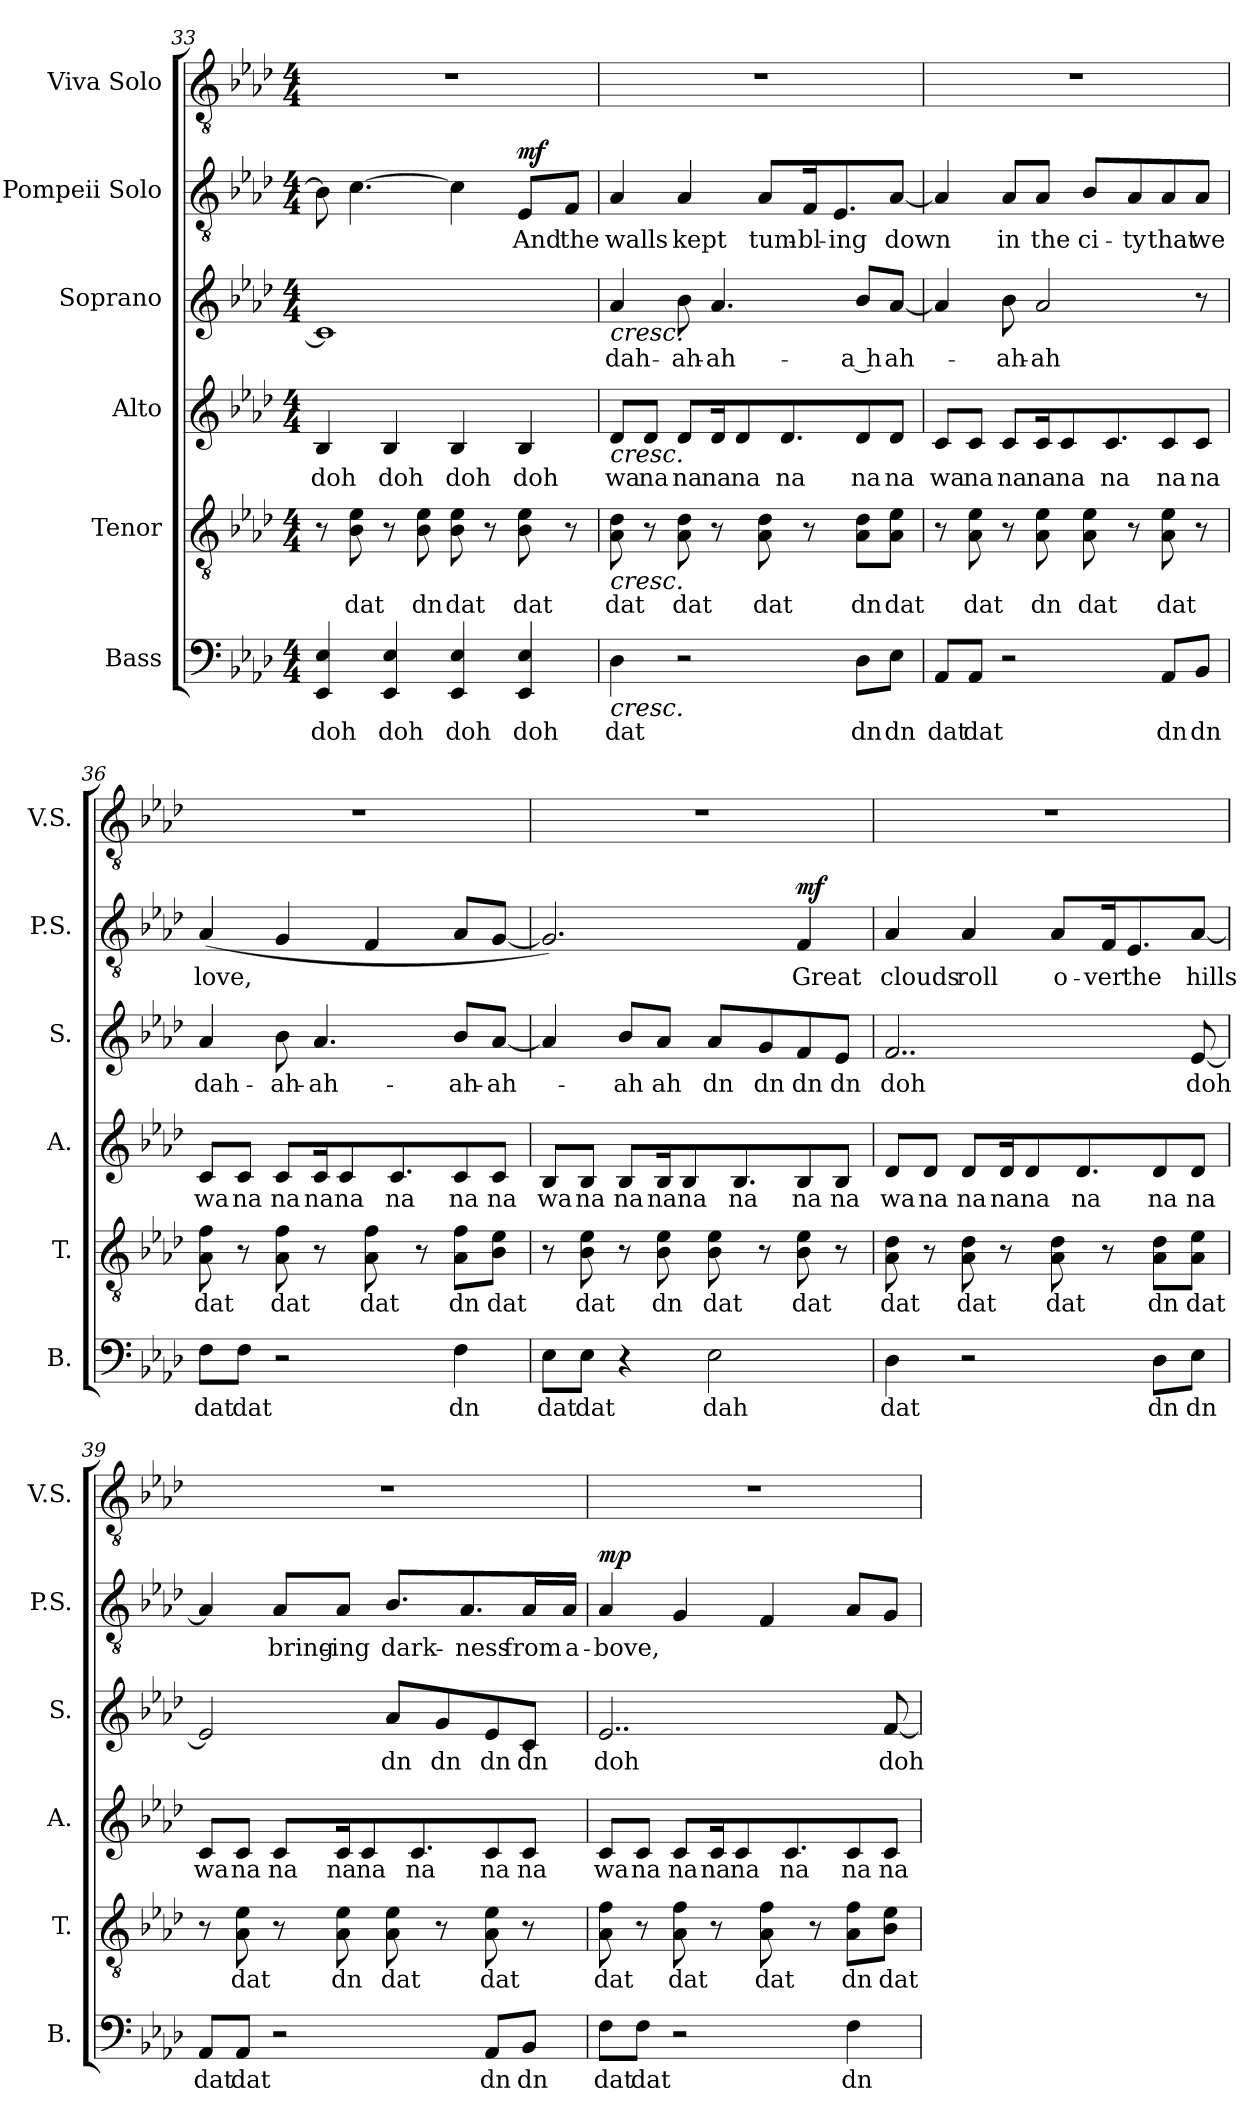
**kern	**text	**kern	**text	**kern	**text	**kern	**text	**kern	**text	**dynam	**kern
*part6	*part6	*part5	*part5	*part4	*part4	*part3	*part3	*part2	*part2	*part2	*part1
*staff6	*staff6	*staff5	*staff5	*staff4	*staff4	*staff3	*staff3	*staff2	*staff2	*staff2	*staff1
*I"Bass	*	*I"Tenor	*	*I"Alto	*	*I"Soprano	*	*I"Pompeii Solo	*	*	*I"Viva Solo
*I'B.	*	*I'T.	*	*I'A.	*	*I'S.	*	*I'P.S.	*	*	*I'V.S.
*clefF4	*	*clefGv2	*	*clefG2	*	*clefG2	*	*clefGv2	*	*	*clefGv2
*k[b-e-a-d-]	*	*k[b-e-a-d-]	*	*k[b-e-a-d-]	*	*k[b-e-a-d-]	*	*k[b-e-a-d-]	*	*	*k[b-e-a-d-]
*M4/4	*	*M4/4	*	*M4/4	*	*M4/4	*	*M4/4	*	*	*M4/4
=33	=33	=33	=33	=33	=33	=33	=33	=33	=33	=33	=33
!	!LO:LY:b	!	!	!	!LO:LY:b	!	!	!	!	!	!
4EE-/ 4E-/	doh	8r	.	4B-/	doh	1c]	.	8B-\]	.	.	1r
!	!	!	!LO:LY:b	!	!	!	!	!	!	!	!
.	.	8B-\ 8e-\	dat	.	.	.	.	[4.c\	.	.	.
!	!LO:LY:b	!	!	!	!LO:LY:b	!	!	!	!	!	!
4EE-/ 4E-/	doh	8r	.	4B-/	doh	.	.	.	.	.	.
!	!	!	!LO:LY:b	!	!	!	!	!	!	!	!
.	.	8B-\ 8e-\	dn	.	.	.	.	.	.	.	.
!	!LO:LY:b	!	!LO:LY:b	!	!LO:LY:b	!	!	!	!	!	!
4EE-/ 4E-/	doh	8B-\ 8e-\	dat	4B-/	doh	.	.	4c\]	.	.	.
.	.	8r	.	.	.	.	.	.	.	.	.
!	!LO:LY:b	!	!LO:LY:b	!	!LO:LY:b	!	!	!	!LO:LY:b	!LO:DY:a	!
4EE-/ 4E-/	doh	8B-\ 8e-\	dat	4B-/	doh	.	.	8E-/L	And	mf	.
!	!	!	!	!	!	!	!	!	!LO:LY:b	!	!
.	.	8r	.	.	.	.	.	8F/J	the	.	.
!!LO:PB:g=z
=34	=34	=34	=34	=34	=34	=34	=34	=34	=34	=34	=34
!	!	!	!	!	!	!LO:TX:b:i:t=cresc.	!	!	!	!	!
!	!	!	!	!LO:TX:b:i:t=cresc.	!	!	!	!	!	!	!
!	!	!LO:TX:b:i:t=cresc.	!	!	!	!	!	!	!	!	!
!LO:TX:b:i:t=cresc.	!	!	!	!	!	!	!	!	!	!	!
!	!LO:LY:b	!	!LO:LY:b	!	!LO:LY:b	!	!LO:LY:b	!	!LO:LY:b	!	!
4D-\	dat	8A-\ 8d-\	dat	8d-/L	wa	4a-/	dah-	4A-/	walls	.	1r
!	!	!	!	!	!LO:LY:b	!	!	!	!	!	!
.	.	8r	.	8d-/J	na	.	.	.	.	.	.
!	!	!	!LO:LY:b	!	!LO:LY:b	!	!LO:LY:b	!	!LO:LY:b	!	!
2r	.	8A-\ 8d-\	dat	8d-/L	na	8b-\	-ah-	4A-/	kept	.	.
!	!	!	!	!	!LO:LY:b	!	!LO:LY:b	!	!	!	!
.	.	8r	.	16d-/K	na	4.a-/	-ah-	.	.	.	.
!	!	!	!	!	!LO:LY:b	!	!	!	!	!	!
.	.	.	.	8d-/	na	.	.	.	.	.	.
!	!	!	!LO:LY:b	!	!	!	!	!	!LO:LY:b	!	!
.	.	8A-\ 8d-\	dat	.	.	.	.	8A-/L	tum-	.	.
!	!	!	!	!	!LO:LY:b	!	!	!	!	!	!
.	.	.	.	8.d-/	na	.	.	.	.	.	.
!	!	!	!	!	!	!	!	!	!LO:LY:b	!	!
.	.	8r	.	.	.	.	.	16F/K	-bl-	.	.
!	!	!	!	!	!	!	!	!	!LO:LY:b	!	!
.	.	.	.	.	.	.	.	8.E-/	-ing	.	.
!	!LO:LY:b	!	!LO:LY:b	!	!LO:LY:b	!	!LO:LY:b	!	!	!	!
8D-\L	dn	8A-\ 8d-\L	dn	8d-/	na	8b-/L	-a h	.	.	.	.
!	!LO:LY:b	!	!LO:LY:b	!	!LO:LY:b	!	!LO:LY:b	!	!LO:LY:b	!	!
8E-\J	dn	8A-\ 8e-\J	dat	8d-/J	na	[8a-/J	-ah-	[8A-/J	down	.	.
=35	=35	=35	=35	=35	=35	=35	=35	=35	=35	=35	=35
!	!LO:LY:b	!	!	!	!LO:LY:b	!	!	!	!	!	!
8AA-/L	dat	8r	.	8c/L	wa	4a-/]	.	4A-/]	.	.	1r
!	!LO:LY:b	!	!LO:LY:b	!	!LO:LY:b	!	!	!	!	!	!
8AA-/J	dat	8A-\ 8e-\	dat	8c/J	na	.	.	.	.	.	.
!	!	!	!	!	!LO:LY:b	!	!LO:LY:b	!	!LO:LY:b	!	!
2r	.	8r	.	8c/L	na	8b-\	-ah-	8A-/L	in	.	.
!	!	!	!LO:LY:b	!	!LO:LY:b	!	!LO:LY:b	!	!LO:LY:b	!	!
.	.	8A-\ 8e-\	dn	16c/K	na	2a-/	-ah	8A-/J	the	.	.
!	!	!	!	!	!LO:LY:b	!	!	!	!	!	!
.	.	.	.	8c/	na	.	.	.	.	.	.
!	!	!	!LO:LY:b	!	!	!	!	!	!LO:LY:b	!	!
.	.	8A-\ 8e-\	dat	.	.	.	.	8B-/L	ci-	.	.
!	!	!	!	!	!LO:LY:b	!	!	!	!	!	!
.	.	.	.	8.c/	na	.	.	.	.	.	.
!	!	!	!	!	!	!	!	!	!LO:LY:b	!	!
.	.	8r	.	.	.	.	.	8A-/	-ty	.	.
!	!LO:LY:b	!	!LO:LY:b	!	!LO:LY:b	!	!	!	!LO:LY:b	!	!
8AA-/L	dn	8A-\ 8e-\	dat	8c/	na	.	.	8A-/	that	.	.
!	!LO:LY:b	!	!	!	!LO:LY:b	!	!	!	!LO:LY:b	!	!
8BB-/J	dn	8r	.	8c/J	na	8r	.	8A-/J	we	.	.
=36	=36	=36	=36	=36	=36	=36	=36	=36	=36	=36	=36
!	!LO:LY:b	!	!LO:LY:b	!	!LO:LY:b	!	!LO:LY:b	!	!LO:LY:b	!	!
8F\L	dat	8A-\ 8f\	dat	8c/L	wa	4a-/	dah-	(<4A-/	-love,	.	1r
!	!LO:LY:b	!	!	!	!LO:LY:b	!	!	!	!	!	!
8F\J	dat	8r	.	8c/J	na	.	.	.	.	.	.
!	!	!	!LO:LY:b	!	!LO:LY:b	!	!LO:LY:b	!	!	!	!
2r	.	8A-\ 8f\	dat	8c/L	na	8b-\	-ah-	4G/	.	.	.
!	!	!	!	!	!LO:LY:b	!	!LO:LY:b	!	!	!	!
.	.	8r	.	16c/K	na	4.a-/	-ah-	.	.	.	.
!	!	!	!	!	!LO:LY:b	!	!	!	!	!	!
.	.	.	.	8c/	na	.	.	.	.	.	.
!	!	!	!LO:LY:b	!	!	!	!	!	!	!	!
.	.	8A-\ 8f\	dat	.	.	.	.	4F/	.	.	.
!	!	!	!	!	!LO:LY:b	!	!	!	!	!	!
.	.	.	.	8.c/	na	.	.	.	.	.	.
.	.	8r	.	.	.	.	.	.	.	.	.
!	!LO:LY:b	!	!LO:LY:b	!	!LO:LY:b	!	!LO:LY:b	!	!	!	!
4F\	dn	8A-\ 8f\L	dn	8c/	na	8b-/L	-ah-	8A-/L	.	.	.
!	!	!	!LO:LY:b	!	!LO:LY:b	!	!LO:LY:b	!	!	!	!
.	.	8B-\ 8e-\J	dat	8c/J	na	[8a-/J	-ah-	[8G/J	.	.	.
=37	=37	=37	=37	=37	=37	=37	=37	=37	=37	=37	=37
!	!LO:LY:b	!	!	!	!LO:LY:b	!	!	!	!	!	!
8E-\L	dat	8r	.	8B-/L	wa	4a-/]	.	2.G/])	.	.	1r
!	!LO:LY:b	!	!LO:LY:b	!	!LO:LY:b	!	!	!	!	!	!
8E-\J	dat	8B-\ 8e-\	dat	8B-/J	na	.	.	.	.	.	.
!	!	!	!	!	!LO:LY:b	!	!LO:LY:b	!	!	!	!
4r	.	8r	.	8B-/L	na	8b-/L	-ah	.	.	.	.
!	!	!	!LO:LY:b	!	!LO:LY:b	!	!LO:LY:b	!	!	!	!
.	.	8B-\ 8e-\	dn	16B-/K	na	8a-/J	ah	.	.	.	.
!	!	!	!	!	!LO:LY:b	!	!	!	!	!	!
.	.	.	.	8B-/	na	.	.	.	.	.	.
!	!LO:LY:b	!	!LO:LY:b	!	!	!	!LO:LY:b	!	!	!	!
2E-\	dah	8B-\ 8e-\	dat	.	.	8a-/L	dn	.	.	.	.
!	!	!	!	!	!LO:LY:b	!	!	!	!	!	!
.	.	.	.	8.B-/	na	.	.	.	.	.	.
!	!	!	!	!	!	!	!LO:LY:b	!	!	!	!
.	.	8r	.	.	.	8g/	dn	.	.	.	.
!	!	!	!LO:LY:b	!	!LO:LY:b	!	!LO:LY:b	!	!LO:LY:b	!LO:DY:a	!
.	.	8B-\ 8e-\	dat	8B-/	na	8f/	dn	4F/	Great	mf	.
!	!	!	!	!	!LO:LY:b	!	!LO:LY:b	!	!	!	!
.	.	8r	.	8B-/J	na	8e-/J	dn	.	.	.	.
!!LO:LB:g=z
=38	=38	=38	=38	=38	=38	=38	=38	=38	=38	=38	=38
!	!LO:LY:b	!	!LO:LY:b	!	!LO:LY:b	!	!LO:LY:b	!	!LO:LY:b	!	!
4D-\	dat	8A-\ 8d-\	dat	8d-/L	wa	2..f/	doh	4A-/	clouds	.	1r
!	!	!	!	!	!LO:LY:b	!	!	!	!	!	!
.	.	8r	.	8d-/J	na	.	.	.	.	.	.
!	!	!	!LO:LY:b	!	!LO:LY:b	!	!	!	!LO:LY:b	!	!
2r	.	8A-\ 8d-\	dat	8d-/L	na	.	.	4A-/	roll	.	.
!	!	!	!	!	!LO:LY:b	!	!	!	!	!	!
.	.	8r	.	16d-/K	na	.	.	.	.	.	.
!	!	!	!	!	!LO:LY:b	!	!	!	!	!	!
.	.	.	.	8d-/	na	.	.	.	.	.	.
!	!	!	!LO:LY:b	!	!	!	!	!	!LO:LY:b	!	!
.	.	8A-\ 8d-\	dat	.	.	.	.	8A-/L	o-	.	.
!	!	!	!	!	!LO:LY:b	!	!	!	!	!	!
.	.	.	.	8.d-/	na	.	.	.	.	.	.
!	!	!	!	!	!	!	!	!	!LO:LY:b	!	!
.	.	8r	.	.	.	.	.	16F/K	-ver	.	.
!	!	!	!	!	!	!	!	!	!LO:LY:b	!	!
.	.	.	.	.	.	.	.	8.E-/	the	.	.
!	!LO:LY:b	!	!LO:LY:b	!	!LO:LY:b	!	!	!	!	!	!
8D-\L	dn	8A-\ 8d-\L	dn	8d-/	na	.	.	.	.	.	.
!	!LO:LY:b	!	!LO:LY:b	!	!LO:LY:b	!	!LO:LY:b	!	!LO:LY:b	!	!
8E-\J	dn	8A-\ 8e-\J	dat	8d-/J	na	[8e-/	doh	[8A-/J	hills	.	.
=39	=39	=39	=39	=39	=39	=39	=39	=39	=39	=39	=39
!	!LO:LY:b	!	!	!	!LO:LY:b	!	!	!	!	!	!
8AA-/L	dat	8r	.	8c/L	wa	2e-/]	.	4A-/]	.	.	1r
!	!LO:LY:b	!	!LO:LY:b	!	!LO:LY:b	!	!	!	!	!	!
8AA-/J	dat	8A-\ 8e-\	dat	8c/J	na	.	.	.	.	.	.
!	!	!	!	!	!LO:LY:b	!	!	!	!LO:LY:b	!	!
2r	.	8r	.	8c/L	na	.	.	8A-/L	bring-	.	.
!	!	!	!LO:LY:b	!	!LO:LY:b	!	!	!	!LO:LY:b	!	!
.	.	8A-\ 8e-\	dn	16c/K	na	.	.	8A-/J	-ing	.	.
!	!	!	!	!	!LO:LY:b	!	!	!	!	!	!
.	.	.	.	8c/	na	.	.	.	.	.	.
!	!	!	!LO:LY:b	!	!	!	!LO:LY:b	!	!LO:LY:b	!	!
.	.	8A-\ 8e-\	dat	.	.	8a-/L	dn	8.B-/L	dark-	.	.
!	!	!	!	!	!LO:LY:b	!	!	!	!	!	!
.	.	.	.	8.c/	na	.	.	.	.	.	.
!	!	!	!	!	!	!	!LO:LY:b	!	!	!	!
.	.	8r	.	.	.	8g/	dn	.	.	.	.
!	!	!	!	!	!	!	!	!	!LO:LY:b	!	!
.	.	.	.	.	.	.	.	8.A-/	-ness	.	.
!	!LO:LY:b	!	!LO:LY:b	!	!LO:LY:b	!	!LO:LY:b	!	!	!	!
8AA-/L	dn	8A-\ 8e-\	dat	8c/	na	8e-/	dn	.	.	.	.
!	!LO:LY:b	!	!	!	!LO:LY:b	!	!LO:LY:b	!	!LO:LY:b	!	!
8BB-/J	dn	8r	.	8c/J	na	8c/J	dn	16A-/L	from	.	.
!	!	!	!	!	!	!	!	!	!LO:LY:b	!	!
.	.	.	.	.	.	.	.	16A-/JJ	a-	.	.
=40	=40	=40	=40	=40	=40	=40	=40	=40	=40	=40	=40
!	!LO:LY:b	!	!LO:LY:b	!	!LO:LY:b	!	!LO:LY:b	!	!LO:LY:b	!LO:DY:a	!
8F\L	dat	8A-\ 8f\	dat	8c/L	wa	2..e-/	doh	4A-/	-bove,	mp	1r
!	!LO:LY:b	!	!	!	!LO:LY:b	!	!	!	!	!	!
8F\J	dat	8r	.	8c/J	na	.	.	.	.	.	.
!	!	!	!LO:LY:b	!	!LO:LY:b	!	!	!	!	!	!
2r	.	8A-\ 8f\	dat	8c/L	na	.	.	4G/	.	.	.
!	!	!	!	!	!LO:LY:b	!	!	!	!	!	!
.	.	8r	.	16c/K	na	.	.	.	.	.	.
!	!	!	!	!	!LO:LY:b	!	!	!	!	!	!
.	.	.	.	8c/	na	.	.	.	.	.	.
!	!	!	!LO:LY:b	!	!	!	!	!	!	!	!
.	.	8A-\ 8f\	dat	.	.	.	.	4F/	.	.	.
!	!	!	!	!	!LO:LY:b	!	!	!	!	!	!
.	.	.	.	8.c/	na	.	.	.	.	.	.
.	.	8r	.	.	.	.	.	.	.	.	.
!	!LO:LY:b	!	!LO:LY:b	!	!LO:LY:b	!	!	!	!	!	!
4F\	dn	8A-\ 8f\L	dn	8c/	na	.	.	8A-/L	.	.	.
!	!	!	!LO:LY:b	!	!LO:LY:b	!	!LO:LY:b	!	!	!	!
.	.	8B-\ 8e-\J	dat	8c/J	na	[8f/	doh	8G/J	.	.	.
=	=	=	=	=	=	=	=	=	=	=	=
*-	*-	*-	*-	*-	*-	*-	*-	*-	*-	*-	*-
